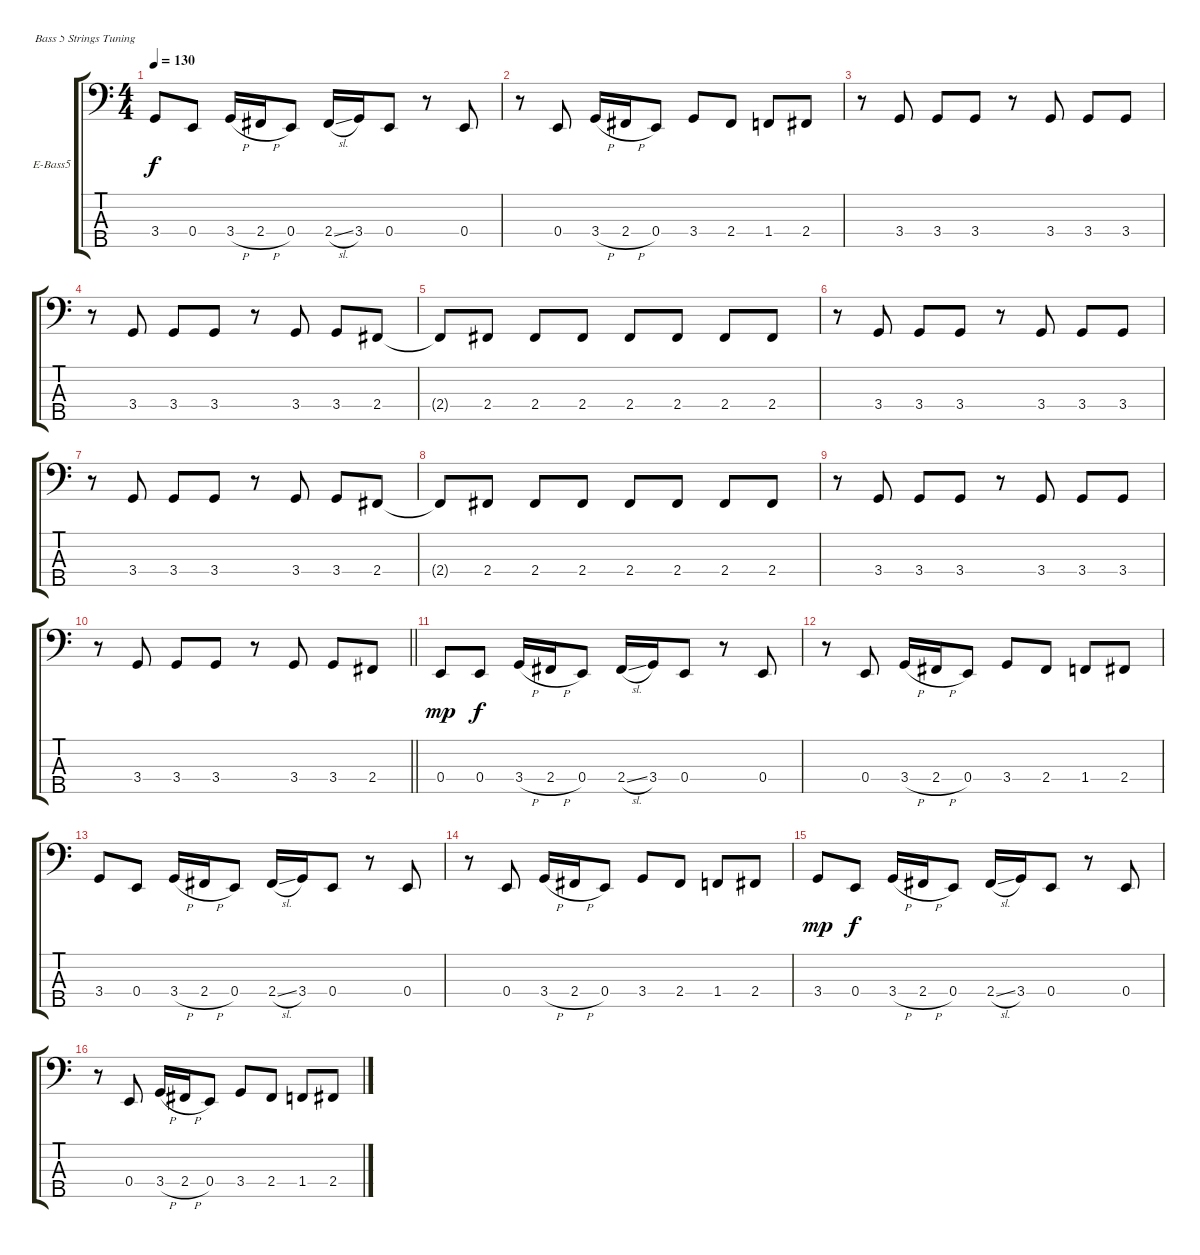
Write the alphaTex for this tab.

\bracketExtendMode groupsimilarinstruments
\firstSystemTrackNameOrientation horizontal
\otherSystemsTrackNameOrientation horizontal
\track ("Bass" "E-Bass5") {instrument electricbassfinger}
\staff {score tabs}
\tuning (G2 D2 A1 E1 B0)
\ts (4 4)
\tempo 130
\clef f4
\ks c
3.4.8{dy f} 0.4.8 3.4{h}.16 2.4{h}.16 0.4.8 2.4{sl}.16 3.4.16 0.4.8 r.8 0.4.8 |
r.8 0.4.8 3.4{h}.16 2.4{h}.16 0.4.8 3.4.8 2.4.8 1.4.8 2.4.8 |
r.8 3.4.8 3.4.8 3.4.8 r.8 3.4.8 3.4.8 3.4.8 |
r.8 3.4.8 3.4.8 3.4.8 r.8 3.4.8 3.4.8 2.4.8 |
2.4{t}.8 2.4.8 2.4.8 2.4.8 2.4.8 2.4.8 2.4.8 2.4.8 |
r.8 3.4.8 3.4.8 3.4.8 r.8 3.4.8 3.4.8 3.4.8 |
r.8 3.4.8 3.4.8 3.4.8 r.8 3.4.8 3.4.8 2.4.8 |
2.4{t}.8 2.4.8 2.4.8 2.4.8 2.4.8 2.4.8 2.4.8 2.4.8 |
r.8 3.4.8 3.4.8 3.4.8 r.8 3.4.8 3.4.8 3.4.8 |
\barLineRight lightlight
r.8 3.4.8 3.4.8 3.4.8 r.8 3.4.8 3.4.8 2.4.8 |
0.4.8{dy mp} 0.4.8{dy f} 3.4{h}.16 2.4{h}.16 0.4.8 2.4{sl}.16 3.4.16 0.4.8 r.8 0.4.8 |
r.8 0.4.8 3.4{h}.16 2.4{h}.16 0.4.8 3.4.8 2.4.8 1.4.8 2.4.8 |
3.4.8 0.4.8 3.4{h}.16 2.4{h}.16 0.4.8 2.4{sl}.16 3.4.16 0.4.8 r.8 0.4.8 |
r.8 0.4.8 3.4{h}.16 2.4{h}.16 0.4.8 3.4.8 2.4.8 1.4.8 2.4.8 |
3.4.8{dy mp} 0.4.8{dy f} 3.4{h}.16 2.4{h}.16 0.4.8 2.4{sl}.16 3.4.16 0.4.8 r.8 0.4.8 |
r.8 0.4.8 3.4{h}.16 2.4{h}.16 0.4.8 3.4.8 2.4.8 1.4.8 2.4.8
